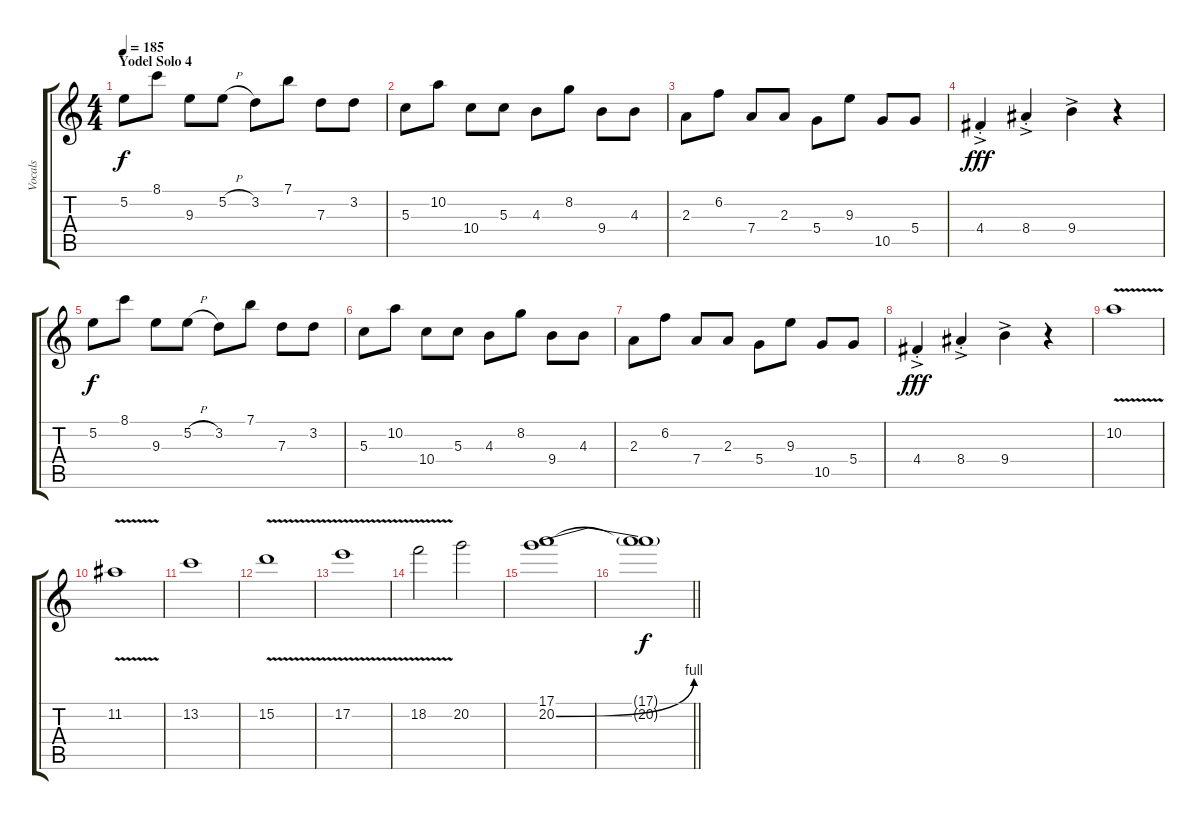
\track ("Vocals" "Vocals") {instrument drawbarorgan}
\staff {score tabs}
\tuning (E5 B4 G4 D4 A3 E3) {hide}
\ts (4 4)
\section ("" "Yodel Solo 4")
\tempo 185
\clef g2
\ks c
5.2.8{dy f} 8.1.8 9.3.8 5.2{h}.8 3.2.8 7.1.8 7.3.8 3.2.8 |
5.3.8 10.2.8 10.4.8 5.3.8 4.3.8 8.2.8 9.4.8 4.3.8 |
2.3.8 6.2.8 7.4.8 2.3.8 5.4.8 9.3.8 10.5.8 5.4.8 |
4.4{ac st}.4{dy fff} 8.4{ac st}.4 9.4{ac}.4 r.4 |
5.2.8{dy f} 8.1.8 9.3.8 5.2{h}.8 3.2.8 7.1.8 7.3.8 3.2.8 |
5.3.8 10.2.8 10.4.8 5.3.8 4.3.8 8.2.8 9.4.8 4.3.8 |
2.3.8 6.2.8 7.4.8 2.3.8 5.4.8 9.3.8 10.5.8 5.4.8 |
4.4{ac st}.4{dy fff} 8.4{ac st}.4 9.4{ac}.4 r.4 |
10.2{v}.1 |
11.2{v}.1 |
13.2.1 |
15.2{v}.1 |
17.2{v}.1 |
18.2{v}.2 20.2.2 |
(17.1 20.2{be (bend 0 0 60 4)}).1 |
\barLineRight lightlight
(17.1{t} 20.2{t}).1{dy f}
